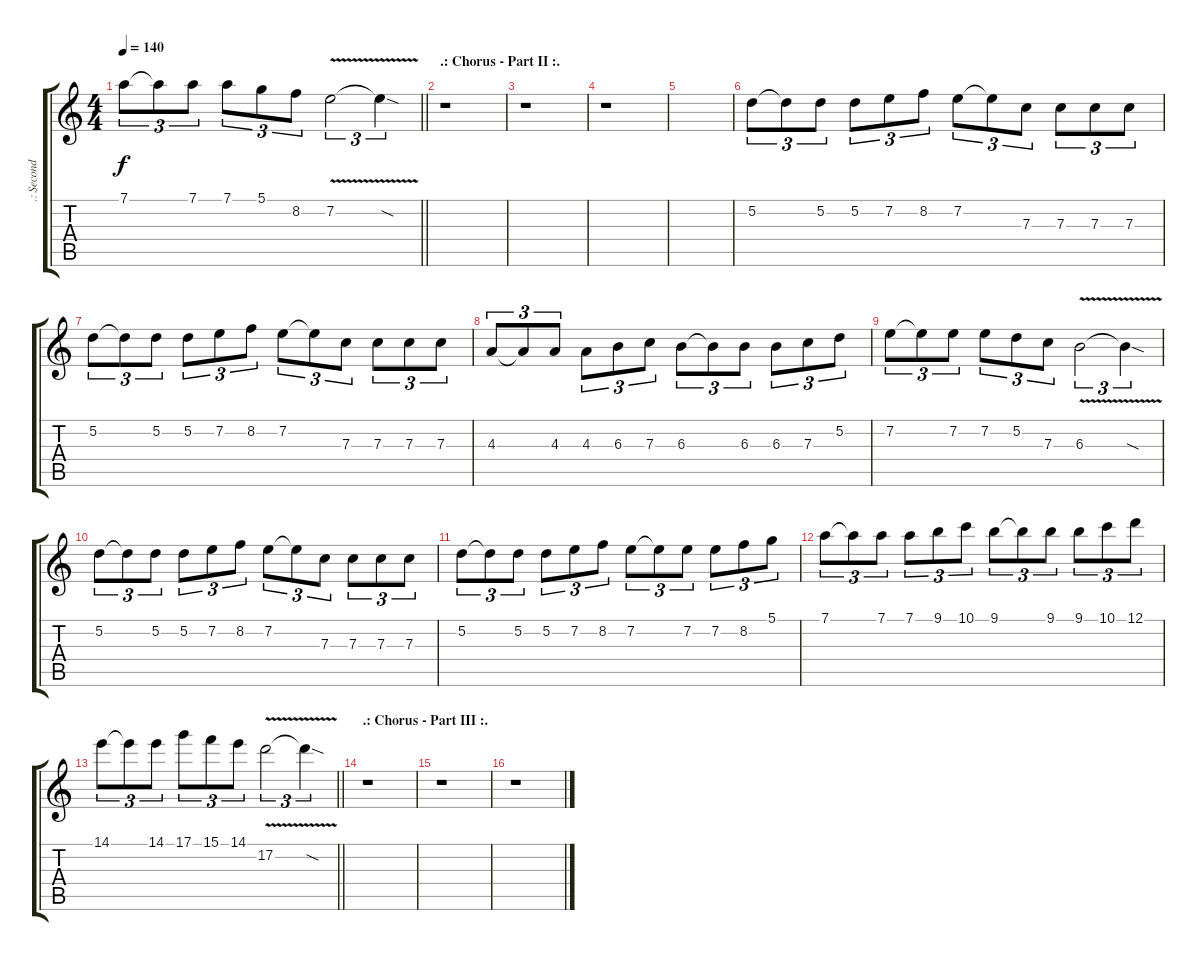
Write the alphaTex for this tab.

\track (".: Second Lead Guitar :." ".: Second ") {instrument overdrivenguitar}
\staff {score tabs}
\tuning (D4 A3 F3 C3 G2 D2) {hide}
\ts (4 4)
\tempo 140
\clef g2
\barLineRight lightlight
\ks c
7.1.8{tu (3 2) dy f} 7.1{t}.8{tu (3 2)} 7.1.8{tu (3 2)} 7.1.8{tu (3 2)} 5.1.8{tu (3 2)} 8.2.8{tu (3 2)} 7.2{v}.2{tu (3 2)} 7.2{sod t}.4{tu (3 2)} |
\section ("" ".: Chorus - Part II :.")
r.1 |
r.1 |
r.1 |
|
5.2.8{tu (3 2)} 5.2{t}.8{tu (3 2)} 5.2.8{tu (3 2)} 5.2.8{tu (3 2)} 7.2.8{tu (3 2)} 8.2.8{tu (3 2)} 7.2.8{tu (3 2)} 7.2{t}.8{tu (3 2)} 7.3.8{tu (3 2)} 7.3.8{tu (3 2)} 7.3.8{tu (3 2)} 7.3.8{tu (3 2)} |
5.2.8{tu (3 2)} 5.2{t}.8{tu (3 2)} 5.2.8{tu (3 2)} 5.2.8{tu (3 2)} 7.2.8{tu (3 2)} 8.2.8{tu (3 2)} 7.2.8{tu (3 2)} 7.2{t}.8{tu (3 2)} 7.3.8{tu (3 2)} 7.3.8{tu (3 2)} 7.3.8{tu (3 2)} 7.3.8{tu (3 2)} |
4.3.8{tu (3 2)} 4.3{t}.8{tu (3 2)} 4.3.8{tu (3 2)} 4.3.8{tu (3 2)} 6.3.8{tu (3 2)} 7.3.8{tu (3 2)} 6.3.8{tu (3 2)} 6.3{t}.8{tu (3 2)} 6.3.8{tu (3 2)} 6.3.8{tu (3 2)} 7.3.8{tu (3 2)} 5.2.8{tu (3 2)} |
7.2.8{tu (3 2)} 7.2{t}.8{tu (3 2)} 7.2.8{tu (3 2)} 7.2.8{tu (3 2)} 5.2.8{tu (3 2)} 7.3.8{tu (3 2)} 6.3{v}.2{tu (3 2)} 6.3{sod t}.4{tu (3 2)} |
5.2.8{tu (3 2)} 5.2{t}.8{tu (3 2)} 5.2.8{tu (3 2)} 5.2.8{tu (3 2)} 7.2.8{tu (3 2)} 8.2.8{tu (3 2)} 7.2.8{tu (3 2)} 7.2{t}.8{tu (3 2)} 7.3.8{tu (3 2)} 7.3.8{tu (3 2)} 7.3.8{tu (3 2)} 7.3.8{tu (3 2)} |
5.2.8{tu (3 2)} 5.2{t}.8{tu (3 2)} 5.2.8{tu (3 2)} 5.2.8{tu (3 2)} 7.2.8{tu (3 2)} 8.2.8{tu (3 2)} 7.2.8{tu (3 2)} 7.2{t}.8{tu (3 2)} 7.2.8{tu (3 2)} 7.2.8{tu (3 2)} 8.2.8{tu (3 2)} 5.1.8{tu (3 2)} |
7.1.8{tu (3 2)} 7.1{t}.8{tu (3 2)} 7.1.8{tu (3 2)} 7.1.8{tu (3 2)} 9.1.8{tu (3 2)} 10.1.8{tu (3 2)} 9.1.8{tu (3 2)} 9.1{t}.8{tu (3 2)} 9.1.8{tu (3 2)} 9.1.8{tu (3 2)} 10.1.8{tu (3 2)} 12.1.8{tu (3 2)} |
\barLineRight lightlight
14.1.8{tu (3 2)} 14.1{t}.8{tu (3 2)} 14.1.8{tu (3 2)} 17.1.8{tu (3 2)} 15.1.8{tu (3 2)} 14.1.8{tu (3 2)} 17.2{v}.2{tu (3 2)} 17.2{sod t}.4{tu (3 2)} |
\section ("" ".: Chorus - Part III :.")
r.1 |
r.1 |
r.1
